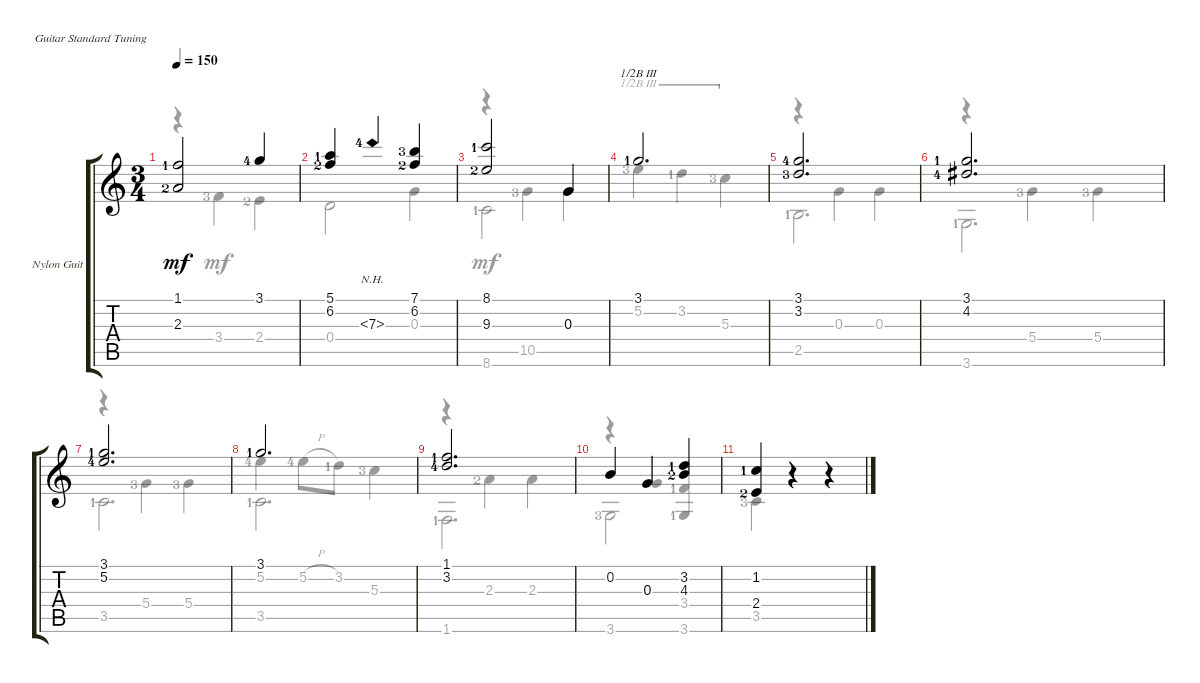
\defaultSystemsLayout 4
\bracketExtendMode groupsimilarinstruments
\firstSystemTrackNameOrientation horizontal
\otherSystemsTrackNameOrientation horizontal
\track ("Nylon Guitar" "Nylon Guit") {instrument acousticguitarsteel}
\staff {score tabs}
\tuning (E4 B3 G3 D3 A2 E2)
\voice
\ts (3 4)
\tempo 150
\clef g2
\ks c
(1.1{lf 2} 2.3{lf 3}).2{dy mf} 3.1{lf 5}.4 |
(5.1{lf 2} 6.2{lf 3}).4 7.3{nh lf 5}.4 (7.1{lf 4} 6.2{lf 3}).4 |
(8.1{lf 2} 9.3{lf 3}).2 0.3.4 |
3.1{lf 2}.2{d barre (3 half)} |
(3.1{lf 5} 3.2{lf 4}).2{d} |
(3.1{lf 2} 4.2{lf 5}).2{d} |
(3.1{lf 2} 5.2{lf 5}).2{d} |
3.1{lf 2}.2{d} |
(1.1{lf 2} 3.2{lf 5}).2{d} |
0.2.4 0.3.4 (3.2{lf 2} 4.3{lf 3}).4 |
(1.2{lf 2} 2.4{lf 3}).4 r.4 r.4
\voice
\clef g2
\ottava regular
\simile none
\ks c
r.4{dy mf} 3.4{lf 4}.4 2.4{lf 3}.4 |
0.4.2 0.3.4 |
r.4 10.5{lf 4}.4 0.3.4 |
5.2{lf 4}.4{barre (3 half)} 3.2{lf 2}.4{barre (3 half)} 5.3{lf 4}.4{barre (3 half)} |
r.4 0.3.4 0.3.4 |
r.4 5.4{lf 4}.4 5.4{lf 4}.4 |
r.4 5.4{lf 4}.4 5.4{lf 4}.4 |
5.2{lf 5}.4 5.2{h lf 5}.8 3.2{lf 2}.8 5.3{lf 4}.4 |
r.4 2.3{lf 3}.4 2.3.4 |
r.4 0.3.4{beam invert} (3.4{lf 2} 3.6{lf 2}).4{beam invert} |
3.5{lf 4}.4 r.4 r.4
\voice
\clef g2
\ottava regular
\simile none
\ks c
|
|
8.6{lf 2}.2 |
|
2.5{lf 2}.2{d} |
3.6{lf 2}.2{d} |
3.5{lf 2}.2{d} |
3.5{lf 2}.2{d} |
1.6{lf 2}.2{d} |
3.6{lf 4}.2 |
